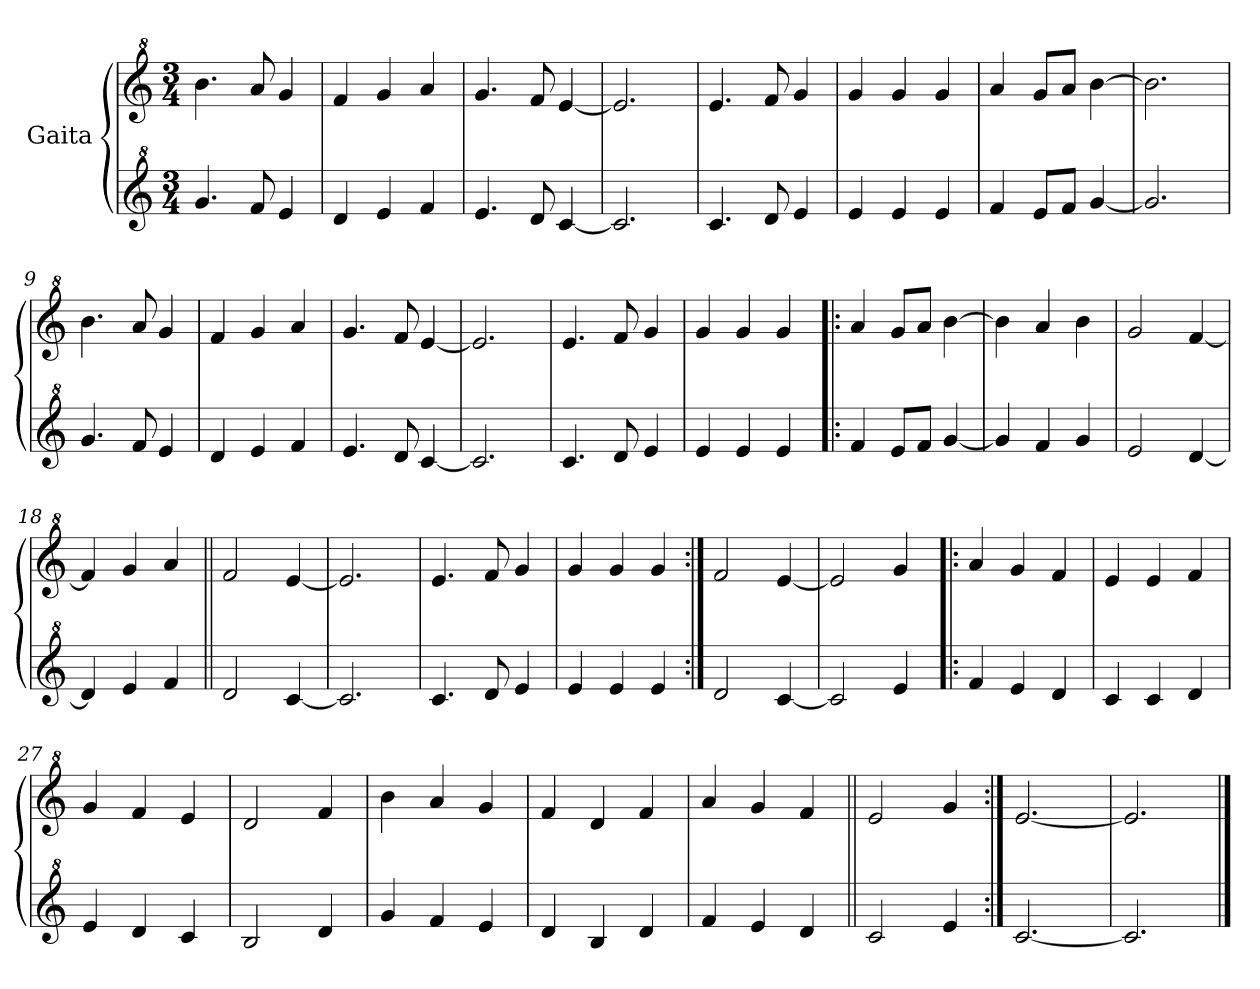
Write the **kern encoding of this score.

**kern	**kern
*part2	*part1
*staff2	*staff1
*I"Gaita	*I"Gaita
*clefG^2	*clefG^2
*k[]	*k[]
*M3/4	*M3/4
*MM210	*MM210
=1	=1
4.gg/	4.bb\
8ff/	8aa/
4ee/	4gg/
=2	=2
4dd/	4ff/
4ee/	4gg/
4ff/	4aa/
=3	=3
4.ee/	4.gg/
8dd/	8ff/
[4cc/	[4ee/
=4	=4
2.cc/]	2.ee/]
=5	=5
4.cc/	4.ee/
8dd/	8ff/
4ee/	4gg/
=6	=6
4ee/	4gg/
4ee/	4gg/
4ee/	4gg/
=7	=7
4ff/	4aa/
8ee/L	8gg/L
8ff/J	8aa/J
[4gg/	[4bb\
=8	=8
2.gg/]	2.bb\]
=9	=9
4.gg/	4.bb\
8ff/	8aa/
4ee/	4gg/
=10	=10
4dd/	4ff/
4ee/	4gg/
4ff/	4aa/
!!LO:LB:g=z
=11	=11
4.ee/	4.gg/
8dd/	8ff/
[4cc/	[4ee/
=12	=12
2.cc/]	2.ee/]
=13	=13
4.cc/	4.ee/
8dd/	8ff/
4ee/	4gg/
=14	=14
4ee/	4gg/
4ee/	4gg/
4ee/	4gg/
=15!|:	=15!|:
4ff/	4aa/
8ee/L	8gg/L
8ff/J	8aa/J
[4gg/	[4bb\
=16	=16
4gg/]	4bb\]
4ff/	4aa/
4gg/	4bb\
=17	=17
2ee/	2gg/
[4dd/	[4ff/
=18	=18
4dd/]	4ff/]
4ee/	4gg/
4ff/	4aa/
=19||	=19||
2dd/	2ff/
[4cc/	[4ee/
=20	=20
2.cc/]	2.ee/]
=21	=21
4.cc/	4.ee/
8dd/	8ff/
4ee/	4gg/
!!LO:LB:g=z
=22	=22
4ee/	4gg/
4ee/	4gg/
4ee/	4gg/
=23:|!	=23:|!
2dd/	2ff/
[4cc/	[4ee/
=24	=24
2cc/]	2ee/]
4ee/	4gg/
=25!|:	=25!|:
4ff/	4aa/
4ee/	4gg/
4dd/	4ff/
=26	=26
4cc/	4ee/
4cc/	4ee/
4dd/	4ff/
=27	=27
4ee/	4gg/
4dd/	4ff/
4cc/	4ee/
=28	=28
2b/	2dd/
4dd/	4ff/
=29	=29
4gg/	4bb\
4ff/	4aa/
4ee/	4gg/
=30	=30
4dd/	4ff/
4b/	4dd/
4dd/	4ff/
=31	=31
4ff/	4aa/
4ee/	4gg/
4dd/	4ff/
=32||	=32||
2cc/	2ee/
4ee/	4gg/
!!LO:LB:g=z
=33:|!	=33:|!
[2.cc/	[2.ee/
=34	=34
2.cc/]	2.ee/]
==	==
*-	*-
